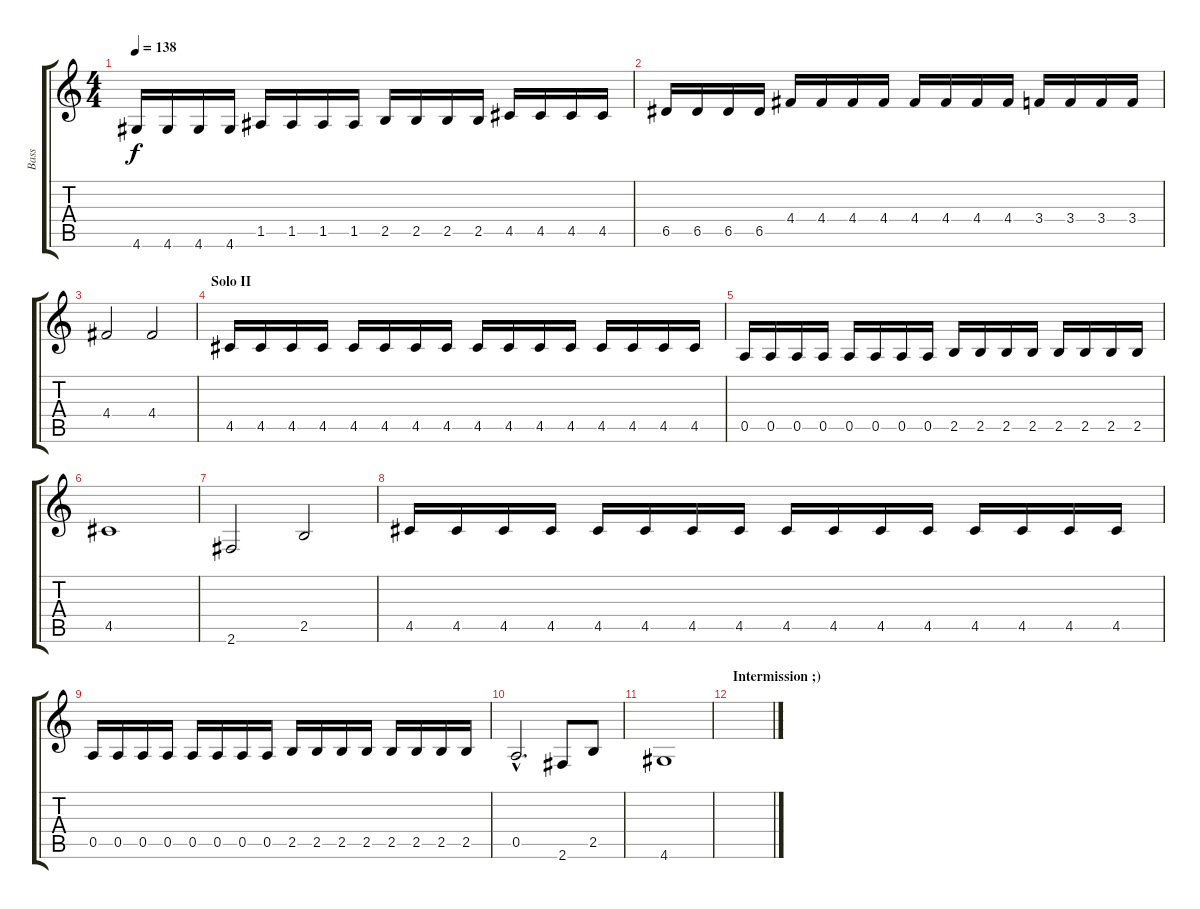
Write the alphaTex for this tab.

\track ("Bass" "Bass") {instrument acousticbass}
\staff {score tabs}
\tuning (E4 B3 G3 D3 A2 E2) {hide}
\ts (4 4)
\tempo 138
\clef g2
\ks c
4.6.16{dy f} 4.6.16 4.6.16 4.6.16 1.5.16 1.5.16 1.5.16 1.5.16 2.5.16 2.5.16 2.5.16 2.5.16 4.5.16 4.5.16 4.5.16 4.5.16 |
6.5.16 6.5.16 6.5.16 6.5.16 4.4.16 4.4.16 4.4.16 4.4.16 4.4.16 4.4.16 4.4.16 4.4.16 3.4.16 3.4.16 3.4.16 3.4.16 |
4.4.2 4.4.2 |
\section ("" "Solo II")
4.5.16 4.5.16 4.5.16 4.5.16 4.5.16 4.5.16 4.5.16 4.5.16 4.5.16 4.5.16 4.5.16 4.5.16 4.5.16 4.5.16 4.5.16 4.5.16 |
0.5.16 0.5.16 0.5.16 0.5.16 0.5.16 0.5.16 0.5.16 0.5.16 2.5.16 2.5.16 2.5.16 2.5.16 2.5.16 2.5.16 2.5.16 2.5.16 |
4.5.1 |
2.6.2 2.5.2 |
4.5.16 4.5.16 4.5.16 4.5.16 4.5.16 4.5.16 4.5.16 4.5.16 4.5.16 4.5.16 4.5.16 4.5.16 4.5.16 4.5.16 4.5.16 4.5.16 |
0.5.16 0.5.16 0.5.16 0.5.16 0.5.16 0.5.16 0.5.16 0.5.16 2.5.16 2.5.16 2.5.16 2.5.16 2.5.16 2.5.16 2.5.16 2.5.16 |
0.5{hac}.2{d} 2.6.8 2.5.8 |
4.6.1 |
\section ("" "Intermission ;)")
